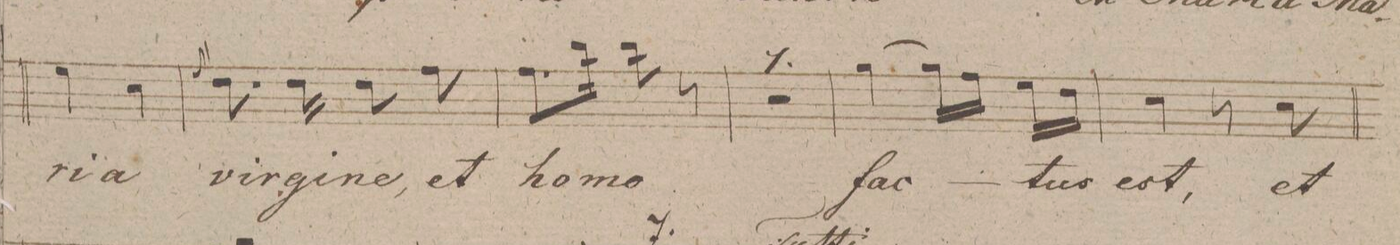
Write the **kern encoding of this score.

**kern	**text	**dynam
*I"Soprano.	*	*
*clefC1	*	*
*k[f#]	*	*
*M2/4	*	*
4cc\	-ri-	.
4a\	-a	.
=108	=108	=108
16qqcc/	.	.
8.b\	vir-	.
16b\	-gi-	.
8b\	-ne,	.
8dd\	et	.
=109	=109	=109
8.dd\L	ho-	.
16gg\Jk	.	.
8gg\	-mo	.
8r	.	.
=110	=110	=110
2r	.	.
=111	=111	=111
[4ee\	fac-	.
16ee\LL]	.	.
16dd\JJ	.	.
16cc\LL	-tus	.
16b\JJ	.	.
=112	=112	=112
4a\	est,	.
8r	.	.
8a\	et	.
=113	=113	=113
*-	*-	*-
